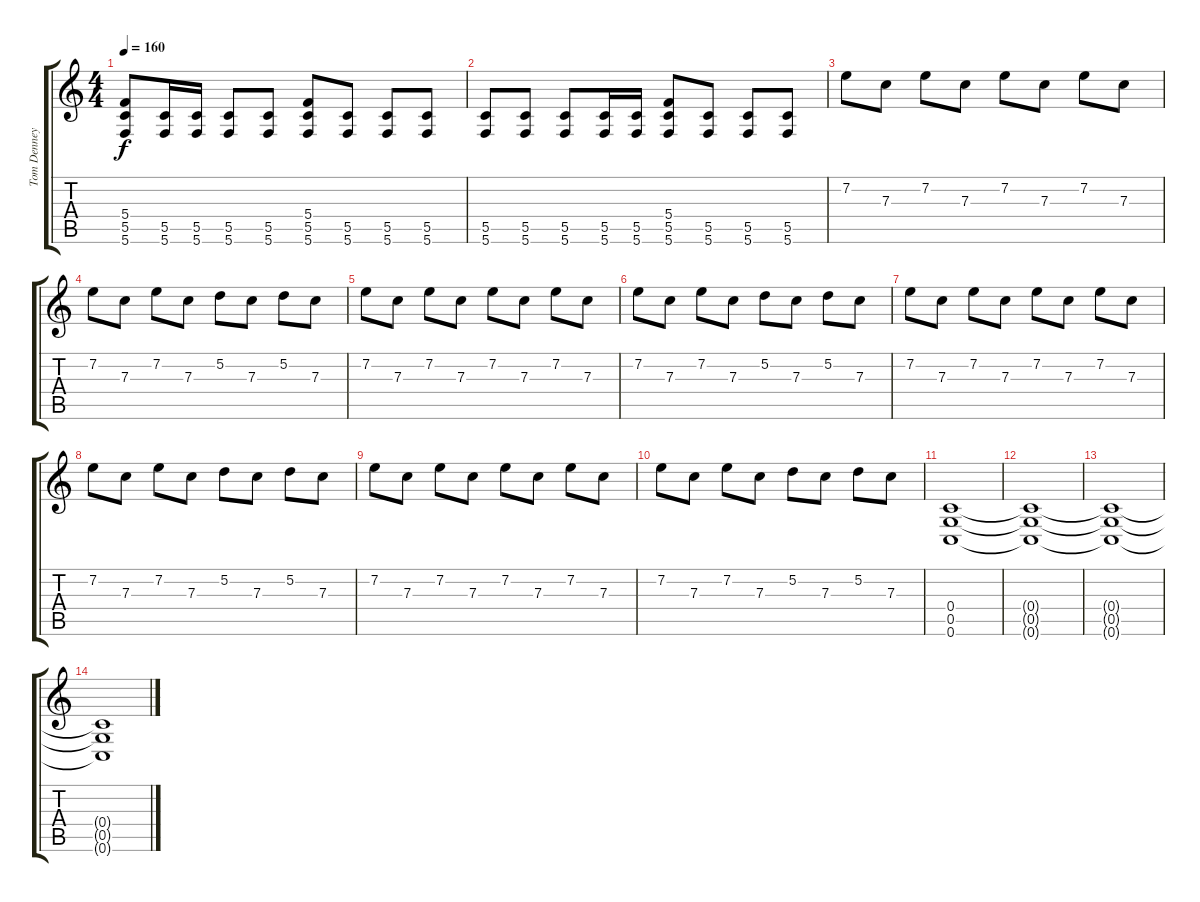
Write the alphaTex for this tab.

\track ("Tom Denney" "Tom Denney") {instrument distortionguitar}
\staff {score tabs}
\tuning (D4 A3 F3 C3 G2 C2) {hide}
\ts (4 4)
\tempo 160
\clef g2
\ks c
(5.4{t} 5.5{t} 5.6{t}).8{dy f} (5.5 5.6).16 (5.5 5.6).16 (5.5 5.6).8 (5.5 5.6).8 (5.4 5.5 5.6).8 (5.5 5.6).8 (5.5 5.6).8 (5.5 5.6).8 |
(5.5 5.6).8 (5.5 5.6).8 (5.5 5.6).8 (5.5 5.6).16 (5.5 5.6).16 (5.4 5.5 5.6).8 (5.5 5.6).8 (5.5 5.6).8 (5.5 5.6).8 |
7.2.8 7.3.8 7.2.8 7.3.8 7.2.8 7.3.8 7.2.8 7.3.8 |
7.2.8 7.3.8 7.2.8 7.3.8 5.2.8 7.3.8 5.2.8 7.3.8 |
7.2.8 7.3.8 7.2.8 7.3.8 7.2.8 7.3.8 7.2.8 7.3.8 |
7.2.8 7.3.8 7.2.8 7.3.8 5.2.8 7.3.8 5.2.8 7.3.8 |
7.2.8 7.3.8 7.2.8 7.3.8 7.2.8 7.3.8 7.2.8 7.3.8 |
7.2.8 7.3.8 7.2.8 7.3.8 5.2.8 7.3.8 5.2.8 7.3.8 |
7.2.8 7.3.8 7.2.8 7.3.8 7.2.8 7.3.8 7.2.8 7.3.8 |
7.2.8 7.3.8 7.2.8 7.3.8 5.2.8 7.3.8 5.2.8 7.3.8 |
(0.4 0.5 0.6).1 |
(0.4{t} 0.5{t} 0.6{t}).1 |
(0.4{t} 0.5{t} 0.6{t}).1 |
(0.4{t} 0.5{t} 0.6{t}).1
